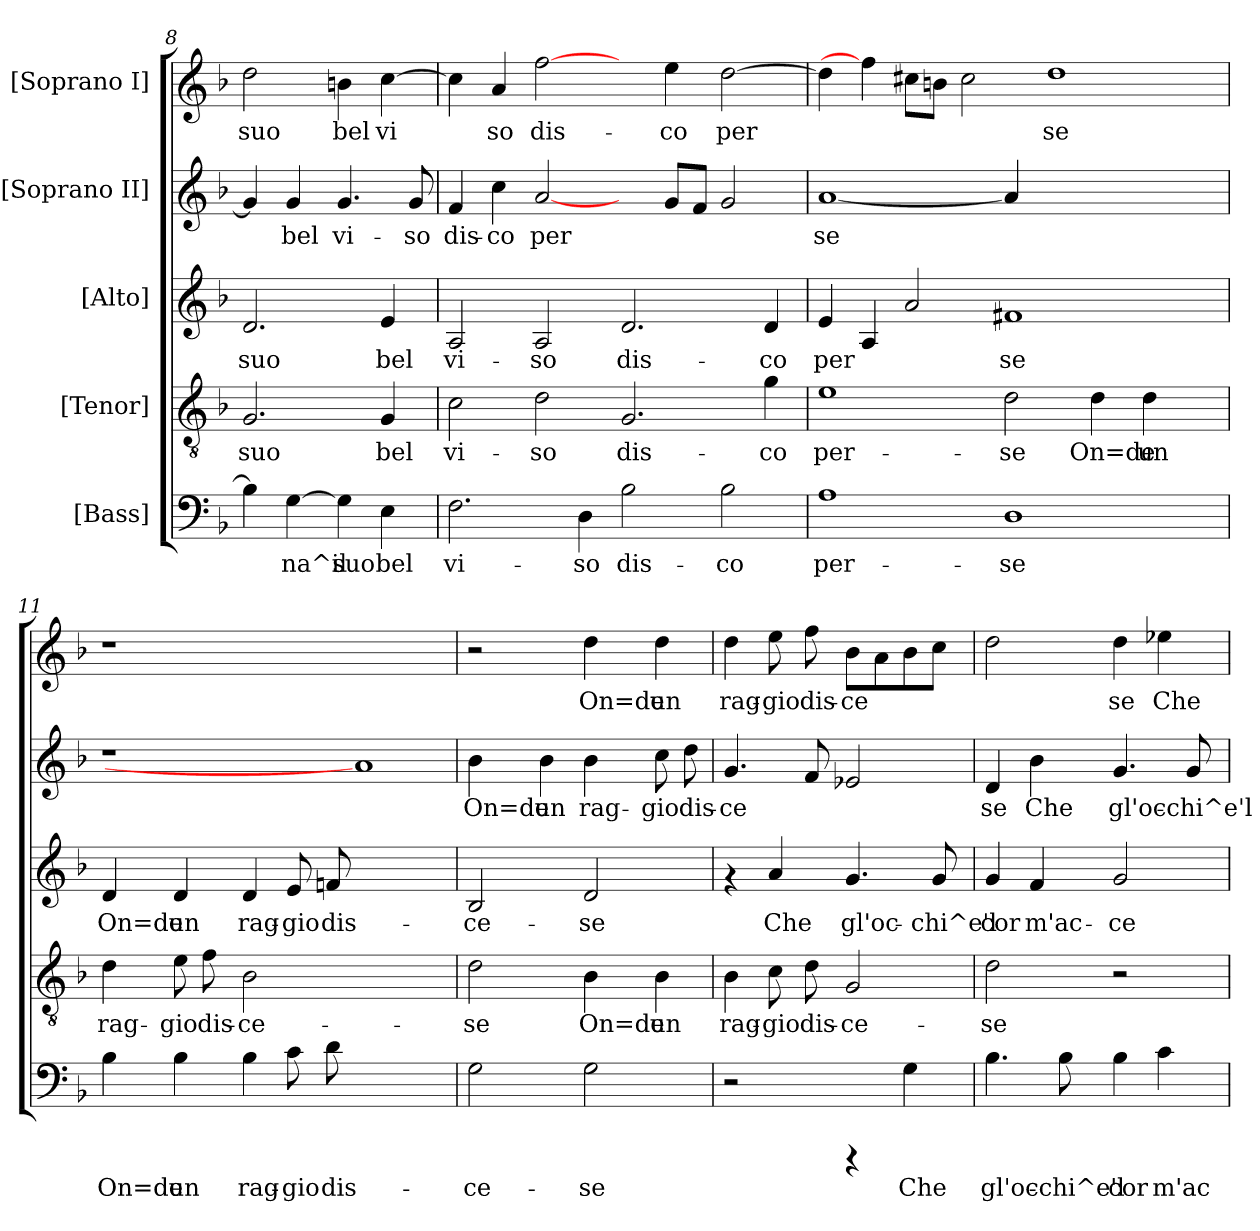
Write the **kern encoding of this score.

**kern	**text	**kern	**text	**kern	**text	**kern	**text	**kern	**text
*part5	*part5	*part4	*part4	*part3	*part3	*part2	*part2	*part1	*part1
*staff5	*staff5	*staff4	*staff4	*staff3	*staff3	*staff2	*staff2	*staff1	*staff1
*I"[Bass]	*	*I"[Tenor]	*	*I"[Alto]	*	*I"[Soprano II]	*	*I"[Soprano I]	*
*clefF4	*	*clefGv2	*	*clefG2	*	*clefG2	*	*clefG2	*
*k[b-]	*	*k[b-]	*	*k[b-]	*	*k[b-]	*	*k[b-]	*
*F:	*	*F:	*	*F:	*	*F:	*	*F:	*
=8	=8	=8	=8	=8	=8	=8	=8	=8	=8
!	!LO:LY:b:cj	!	!LO:LY:b:cj	!	!LO:LY:b:cj	!	!LO:LY:b:cj	!	!LO:LY:b:cj
4B-\]	--	2.G/	suo	2.d/	suo	4g/]	.	2dd\	suo
!	!LO:LY:b:cj	!	!	!	!	!	!LO:LY:b:cj	!	!
[<4G\	-na^il	.	.	.	.	4g/	bel	.	.
!	!LO:LY:b:cj	!	!	!	!	!	!LO:LY:b:cj	!	!LO:LY:b:cj
4G\]	suo	.	.	.	.	4.g/	vi-	4bn\	bel
!	!LO:LY:b:cj	!	!LO:LY:b:cj	!	!LO:LY:b:cj	!	!	!	!LO:LY:b:cj
4E\	bel	4G/	bel	4e/	bel	.	.	[>4cc\	vi-
!	!	!	!	!	!	!	!LO:LY:b:cj	!	!
.	.	.	.	.	.	8g/	-so	.	.
=9	=9	=9	=9	=9	=9	=9	=9	=9	=9
!	!LO:LY:b:cj	!	!LO:LY:b:cj	!	!LO:LY:b:cj	!	!LO:LY:b:cj	!	!LO:LY:b:cj
2.F\	vi-	2c\	vi-	2A/	vi-	4f/	dis-	4cc\]	--
!	!	!	!	!	!	!	!LO:LY:b:cj	!	!LO:LY:b:cj
.	.	.	.	.	.	4cc\	-co	4a/	-so
!	!	!	!LO:LY:b:cj	!	!LO:LY:b:cj	!	!LO:LY:b:cj	!	!LO:LY:b:cj
.	.	2d\	-so	2A/	-so	[2a/	per-	[2ff\	dis-
!	!LO:LY:b:cj	!	!	!	!	!	!	!	!
4D\	-so	.	.	.	.	.	.	.	.
!	!LO:LY:b:cj	!	!LO:LY:b:cj	!	!LO:LY:b:cj	!	!	!	!
2B-\	dis-	2.G/	dis-	2.d/	dis-	4ryy	.	4ryy	.
!	!	!	!	!	!	!	!LO:LY:b:cj	!	!LO:LY:b:cj
.	.	.	.	.	.	8g/L	--	4ee\	-co
!	!	!	!	!	!	!	!LO:LY:b:cj	!	!
.	.	.	.	.	.	8f/J	--	.	.
!	!LO:LY:b:cj	!	!	!	!	!	!LO:LY:b:cj	!	!LO:LY:b:cj
2B-\	-co	.	.	.	.	2g/	--	[>2dd\	per-
!	!	!	!LO:LY:b:cj	!	!LO:LY:b:cj	!	!	!	!
.	.	4g\	-co	4d/	-co	.	.	.	.
!!LO:PB:g=z
=10	=10	=10	=10	=10	=10	=10	=10	=10	=10
!	!LO:LY:b:cj	!	!LO:LY:b:cj	!	!LO:LY:b:cj	!	!LO:LY:b:cj	!	!LO:LY:b:cj
1A	per-	1e	per-	4e/	per-	[1a	-se	4dd\]	--
!	!	!	!	!	!LO:LY:b:cj	!	!	!	!
.	.	.	.	4A/	--	.	.	4ff\]	.
!	!	!	!	!	!LO:LY:b:cj	!	!	!	!LO:LY:b:cj
.	.	.	.	2a/	--	.	.	8cc#X\L	--
!	!	!	!	!	!	!	!	!	!LO:LY:b:cj
.	.	.	.	.	.	.	.	8bn\J	--
!	!	!	!	!	!	!	!	!	!LO:LY:b:cj
.	.	.	.	.	.	.	.	2cc#\	--
!	!LO:LY:b:cj	!	!LO:LY:b:cj	!	!LO:LY:b:cj	!	!	!	!
1D	-se	2d\	-se	1f#X	-se	4a/]	.	.	.
!	!	!	!	!	!	!	!	!	!LO:LY:b:cj
.	.	.	.	.	.	1ryy	.	1dd	-se
!	!	!	!LO:LY:b:cj	!	!	!	!	!	!
.	.	4d\	On=de	.	.	.	.	.	.
!	!	!	!LO:LY:b:cj	!	!	!	!	!	!
.	.	4d\	un	.	.	.	.	.	.
4ryy	.	4ryy	.	4ryy	.	.	.	.	.
=11	=11	=11	=11	=11	=11	=11	=11	=11	=11
!	!LO:LY:b:cj	!	!LO:LY:b:cj	!	!LO:LY:b:cj	!	!	!	!
4B-\	On=de	4d\	rag-	4d/	On=de	1r	.	1r	.
!	!LO:LY:b:cj	!	!LO:LY:b:cj	!	!LO:LY:b:cj	!	!	!	!
4B-\	un	8e\	-gio	4d/	un	.	.	.	.
!	!	!	!LO:LY:b:cj	!	!	!	!	!	!
.	.	8f\	dis-	.	.	.	.	.	.
!	!LO:LY:b:cj	!	!LO:LY:b:cj	!	!LO:LY:b:cj	!	!	!	!
4B-\	rag-	2B-\	-ce-	4d/	rag-	.	.	.	.
!	!LO:LY:b:cj	!	!	!	!LO:LY:b:cj	!	!	!	!
8c\	-gio	.	.	8e/	-gio	.	.	.	.
!	!LO:LY:b:cj	!	!	!	!LO:LY:b:cj	!	!	!	!
8d\	dis-	.	.	8fn/	dis-	.	.	.	.
1ryy	.	1ryy	.	1ryy	.	1a]	.	1ryy	.
=12	=12	=12	=12	=12	=12	=12	=12	=12	=12
!	!LO:LY:b:cj	!	!LO:LY:b:cj	!	!LO:LY:b:cj	!	!LO:LY:b:cj	!	!
2G\	-ce-	2d\	-se	2B-/	-ce-	4b-\	On=de	2r	.
!	!	!	!	!	!	!	!LO:LY:b:cj	!	!
.	.	.	.	.	.	4b-\	un	.	.
!	!LO:LY:b:cj	!	!LO:LY:b:cj	!	!LO:LY:b:cj	!	!LO:LY:b:cj	!	!LO:LY:b:cj
2G\	-se	4B-\	On=de	2d/	-se	4b-\	rag-	4dd\	On=de
!	!	!	!LO:LY:b:cj	!	!	!	!LO:LY:b:cj	!	!LO:LY:b:cj
.	.	4B-\	un	.	.	8cc\	-gio	4dd\	un
!	!	!	!	!	!	!	!LO:LY:b:cj	!	!
.	.	.	.	.	.	8dd\	dis-	.	.
=13	=13	=13	=13	=13	=13	=13	=13	=13	=13
!	!	!	!LO:LY:b:cj	!	!	!	!LO:LY:b:cj	!	!LO:LY:b:cj
2r	.	4B-\	rag-	4rf	.	4.g/	-ce-	4dd\	rag-
!	!	!	!LO:LY:b:cj	!	!LO:LY:b:cj	!	!	!	!LO:LY:b:cj
.	.	8c\	-gio	4a/	Che	.	.	8ee\	-gio
!	!	!	!LO:LY:b:cj	!	!	!	!LO:LY:b:cj	!	!LO:LY:b:cj
.	.	8d\	dis-	.	.	8f/	--	8ff\	dis-
!	!	!	!LO:LY:b:cj	!	!LO:LY:b:cj	!	!LO:LY:b:cj	!	!LO:LY:b:cj
4rCCC	.	2G/	-ce-	4.g/	gl'oc-	2e-X/	--	8b-\L	-ce-
!	!	!	!	!	!	!	!	!	!LO:LY:b:cj
.	.	.	.	.	.	.	.	8a\	--
!	!LO:LY:b:cj	!	!	!	!	!	!	!	!LO:LY:b:cj
4G\	Che	.	.	.	.	.	.	8b-\	--
!	!	!	!	!	!LO:LY:b:cj	!	!	!	!LO:LY:b:cj
.	.	.	.	8g/	-chi^e'l	.	.	8cc\J	--
!!LO:PB:g=z
=14	=14	=14	=14	=14	=14	=14	=14	=14	=14
!	!LO:LY:b:cj	!	!LO:LY:b:cj	!	!LO:LY:b:cj	!	!LO:LY:b:cj	!	!LO:LY:b:cj
4.B-\	gl'oc-	2d\	-se	4g/	cor	4d/	-se	2dd\	--
!	!	!	!	!	!LO:LY:b:cj	!	!LO:LY:b:cj	!	!
.	.	.	.	4f/	m'ac-	4b-\	Che	.	.
!	!LO:LY:b:cj	!	!	!	!	!	!	!	!
8B-\	-chi^e'l	.	.	.	.	.	.	.	.
!	!LO:LY:b:cj	!	!	!	!LO:LY:b:cj	!	!LO:LY:b:cj	!	!LO:LY:b:cj
4B-\	cor	2r	.	2g/	-ce-	4.g/	gl'oc-	4dd\	-se
!	!LO:LY:b:cj	!	!	!	!	!	!	!	!LO:LY:b:cj
4c\	m'ac-	.	.	.	.	.	.	4ee-X\	Che
!	!	!	!	!	!	!	!LO:LY:b:cj	!	!
.	.	.	.	.	.	8g/	-chi^e'l	.	.
=	=	=	=	=	=	=	=	=	=
*-	*-	*-	*-	*-	*-	*-	*-	*-	*-
